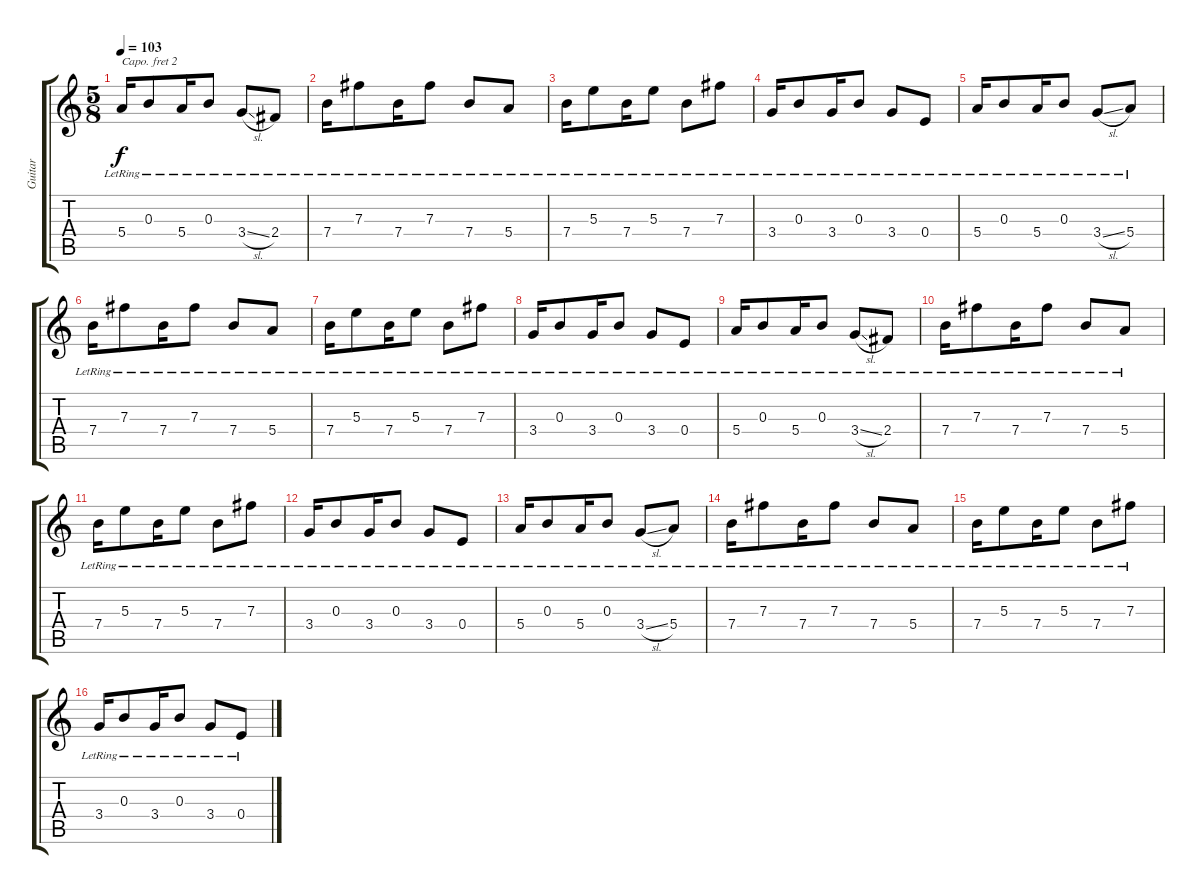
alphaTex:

\track ("Guitar" "Guitar") {instrument distortionguitar}
\staff {score tabs}
\capo 2
\tuning (G4 E4 A3 D3 G2 C2) {hide}
\ts (5 8)
\tempo 103
\clef g2
\ks c
5.4{lr}.16{dy f} 0.3{lr}.8 5.4{lr}.16 0.3{lr}.8 3.4{sl lr}.8 2.4{lr}.8 |
7.4{lr}.16 7.3{lr}.8 7.4{lr}.16 7.3{lr}.8 7.4{lr}.8 5.4{lr}.8 |
7.4{lr}.16 5.3{lr}.8 7.4{lr}.16 5.3{lr}.8 7.4{lr}.8 7.3{lr}.8 |
3.4{lr}.16 0.3{lr}.8 3.4{lr}.16 0.3{lr}.8 3.4{lr}.8 0.4{lr}.8 |
5.4{lr}.16 0.3{lr}.8 5.4{lr}.16 0.3{lr}.8 3.4{sl lr}.8 5.4{lr}.8 |
7.4{lr}.16 7.3{lr}.8 7.4{lr}.16 7.3{lr}.8 7.4{lr}.8 5.4{lr}.8 |
7.4{lr}.16 5.3{lr}.8 7.4{lr}.16 5.3{lr}.8 7.4{lr}.8 7.3{lr}.8 |
3.4{lr}.16 0.3{lr}.8 3.4{lr}.16 0.3{lr}.8 3.4{lr}.8 0.4{lr}.8 |
5.4{lr}.16 0.3{lr}.8 5.4{lr}.16 0.3{lr}.8 3.4{sl lr}.8 2.4{lr}.8 |
7.4{lr}.16 7.3{lr}.8 7.4{lr}.16 7.3{lr}.8 7.4{lr}.8 5.4{lr}.8 |
7.4{lr}.16 5.3{lr}.8 7.4{lr}.16 5.3{lr}.8 7.4{lr}.8 7.3{lr}.8 |
3.4{lr}.16 0.3{lr}.8 3.4{lr}.16 0.3{lr}.8 3.4{lr}.8 0.4{lr}.8 |
5.4{lr}.16 0.3{lr}.8 5.4{lr}.16 0.3{lr}.8 3.4{sl lr}.8 5.4{lr}.8 |
7.4{lr}.16 7.3{lr}.8 7.4{lr}.16 7.3{lr}.8 7.4{lr}.8 5.4{lr}.8 |
7.4{lr}.16 5.3{lr}.8 7.4{lr}.16 5.3{lr}.8 7.4{lr}.8 7.3{lr}.8 |
3.4{lr}.16 0.3{lr}.8 3.4{lr}.16 0.3{lr}.8 3.4{lr}.8 0.4{lr}.8
